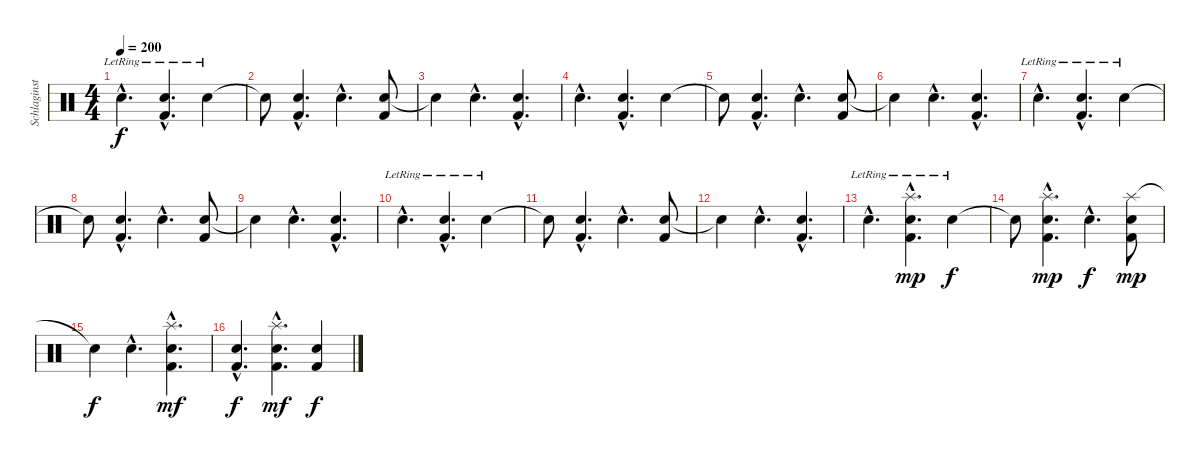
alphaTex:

\track ("Schlaginstrumente - Auswahl" "Schlaginst") {instrument percussion}
\staff {score}
\articulation defaults
\ts (4 4)
\tempo 200
\clef neutral
\ks c "Electric Snare (hit)"{hac lr}.4{d dy f}
("Electric Snare (hit)"{hac lr} "Kick (hit) 2"{hac}).4{d} "Electric Snare (hit)"{lr}.4 |
"Snare (hit)"{t}.8 ("Electric Snare (hit)"{hac} "Kick (hit) 2"{hac}).4{d} "Electric Snare (hit)"{hac}.4{d} ("Electric Snare (hit)" "Kick (hit) 2").8 |
"Snare (hit)"{t}.4 "Electric Snare (hit)"{hac}.4{d} ("Electric Snare (hit)"{hac} "Kick (hit) 2"{hac}).4{d} |
"Electric Snare (hit)"{hac}.4{d} ("Electric Snare (hit)"{hac} "Kick (hit) 2"{hac}).4{d} "Electric Snare (hit)".4 |
"Snare (hit)"{t}.8 ("Electric Snare (hit)"{hac} "Kick (hit) 2"{hac}).4{d} "Electric Snare (hit)"{hac}.4{d} ("Electric Snare (hit)" "Kick (hit) 2").8 |
"Snare (hit)"{t}.4 "Electric Snare (hit)"{hac}.4{d} ("Electric Snare (hit)"{hac} "Kick (hit) 2"{hac}).4{d} |
"Electric Snare (hit)"{hac lr}.4{d} ("Electric Snare (hit)"{hac lr} "Kick (hit) 2"{hac}).4{d} "Electric Snare (hit)"{lr}.4 |
"Snare (hit)"{t}.8 ("Electric Snare (hit)"{hac} "Kick (hit) 2"{hac}).4{d} "Electric Snare (hit)"{hac}.4{d} ("Electric Snare (hit)" "Kick (hit) 2").8 |
"Snare (hit)"{t}.4 "Electric Snare (hit)"{hac}.4{d} ("Electric Snare (hit)"{hac} "Kick (hit) 2"{hac}).4{d} |
"Electric Snare (hit)"{hac lr}.4{d} ("Electric Snare (hit)"{hac lr} "Kick (hit) 2"{hac}).4{d} "Electric Snare (hit)"{lr}.4 |
"Snare (hit)"{t}.8 ("Electric Snare (hit)"{hac} "Kick (hit) 2"{hac}).4{d} "Electric Snare (hit)"{hac}.4{d} ("Electric Snare (hit)" "Kick (hit) 2").8 |
"Snare (hit)"{t}.4 "Electric Snare (hit)"{hac}.4{d} ("Electric Snare (hit)"{hac} "Kick (hit) 2"{hac}).4{d} |
"Electric Snare (hit)"{hac lr}.4{d} ("Splash (hit)"{hac} "Electric Snare (hit)"{hac lr} "Kick (hit) 2"{hac}).4{d dy mp} "Electric Snare (hit)"{lr}.4{dy f} |
"Snare (hit)"{t}.8 ("Splash (hit)"{hac} "Electric Snare (hit)"{hac} "Kick (hit) 2"{hac}).4{d dy mp} "Electric Snare (hit)"{hac}.4{d dy f} ("Splash (hit)" "Electric Snare (hit)" "Kick (hit) 2").8{dy mp} |
"Snare (hit)"{t}.4{dy f} "Electric Snare (hit)"{hac}.4{d} ("Splash (hit)"{hac} "Electric Snare (hit)"{hac} "Kick (hit) 2"{hac}).4{d dy mf} |
("Electric Snare (hit)"{hac} "Kick (hit) 2"{hac}).4{d dy f} ("Splash (hit)"{hac} "Electric Snare (hit)"{hac} "Kick (hit) 2"{hac}).4{d dy mf} ("Electric Snare (hit)" "Kick (hit) 2").4{dy f}
